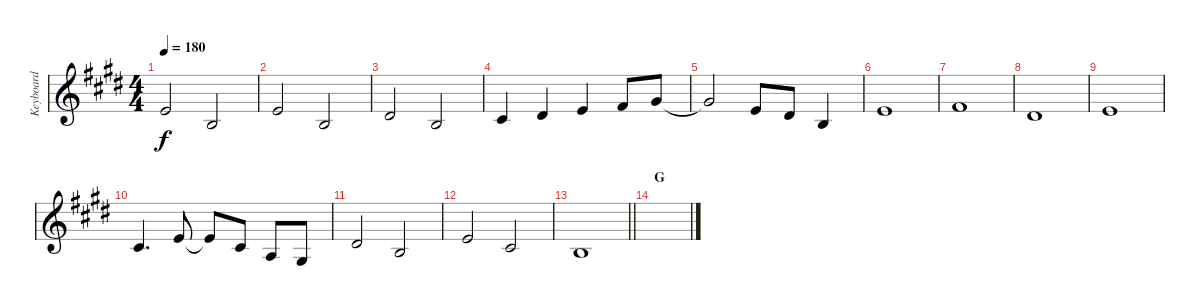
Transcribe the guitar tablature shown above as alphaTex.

\track ("Keyboard" "Keyboard") {instrument lead8bassandlead}
\staff {score}
\tuning (E4 B3 G3 D3 A2 E2) {hide}
\ts (4 4)
\tempo 180
\clef g2
\ks e
0.1.2{dy f} 0.2.2 |
0.1.2 0.2.2 |
4.2.2 0.2.2 |
2.2.4 4.2.4 0.1.4 2.1.8 4.1.8 |
4.1{t}.2 0.1.8 4.2.8 0.2.4 |
0.1.1 |
2.1.1 |
4.2.1 |
0.1.1 |
2.2.4{d} 0.1.8 0.1{t}.8 2.2.8 2.3.8 1.3.8 |
4.2.2 0.2.2 |
0.1.2 2.2.2 |
\barLineRight lightlight
0.2.1 |
\section ("" "G")
